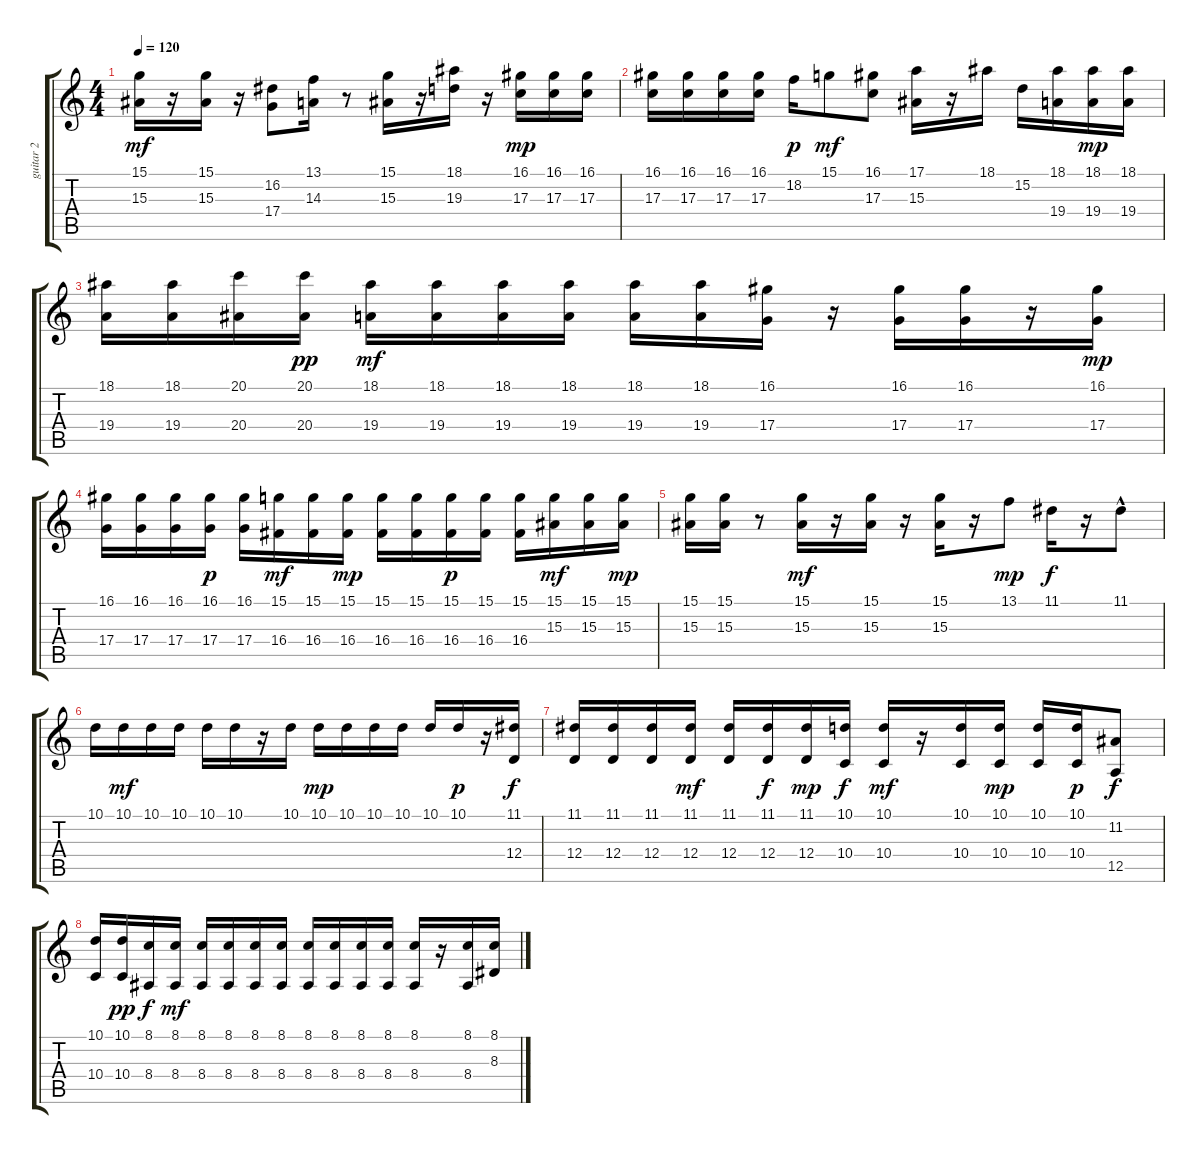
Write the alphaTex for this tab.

\track ("guitar 2" "guitar 2") {instrument acousticgrandpiano}
\staff {score tabs}
\tuning (E4 B3 G3 D3 A2 E2) {hide}
\ts (4 4)
\tempo 120
\clef g2
\ks c
(15.1 15.3).16{dy mf} r.16 (15.1 15.3).16 r.16 (16.2 17.4).8 (13.1 14.3).16 r.8 (15.1 15.3).16 r.16 (18.1 19.3).16 r.16 (16.1 17.3).16{dy mp} (16.1 17.3).16 (16.1 17.3).16 |
(16.1 17.3).16 (16.1 17.3).16 (16.1 17.3).16 (16.1 17.3).16 18.2.16{dy p} 15.1.8{dy mf} (16.1 17.3).8 (17.1 15.3).16 r.16 18.1.16 15.2.16 (18.1 19.4).16 (18.1 19.4).16{dy mp} (18.1 19.4).16 |
(18.1 19.4).16 (18.1 19.4).16 (20.1 20.4).16 (20.1 20.4).16{dy pp} (18.1 19.4).16{dy mf} (18.1 19.4).16 (18.1 19.4).16 (18.1 19.4).16 (18.1 19.4).16 (18.1 19.4).16 (16.1 17.4).16 r.16 (16.1 17.4).16 (16.1 17.4).16 r.16 (16.1 17.4).16{dy mp} |
(16.1 17.4).16 (16.1 17.4).16 (16.1 17.4).16 (16.1 17.4).16{dy p} (16.1 17.4).16 (15.1 16.4).16{dy mf} (15.1 16.4).16 (15.1 16.4).16{dy mp} (15.1 16.4).16 (15.1 16.4).16 (15.1 16.4).16{dy p} (15.1 16.4).16 (15.1 16.4).16 (15.1 15.3).16{dy mf} (15.1 15.3).16 (15.1 15.3).16{dy mp} |
(15.1 15.3).16 (15.1 15.3).16 r.8 (15.1 15.3).16{dy mf} r.16 (15.1 15.3).16 r.16 (15.1 15.3).16 r.16 13.1.8{dy mp} 11.1.16{dy f} r.16 11.1{hac}.8 |
10.1.16 10.1.16{dy mf} 10.1.16 10.1.16 10.1.16 10.1.16 r.16 10.1.16 10.1.16{dy mp} 10.1.16 10.1.16 10.1.16 10.1.16 10.1.16{dy p} r.16 (11.1 12.4).16{dy f} |
(11.1 12.4).16 (11.1 12.4).16 (11.1 12.4).16 (11.1 12.4).16{dy mf} (11.1 12.4).16 (11.1 12.4).16{dy f} (11.1 12.4).16{dy mp} (10.1 10.4).16{dy f} (10.1 10.4).16{dy mf} r.16 (10.1 10.4).16 (10.1 10.4).16{dy mp} (10.1 10.4).16 (10.1 10.4).16{dy p} (11.2 12.5).8{dy f} |
(10.1 10.4).16 (10.1 10.4).16{dy pp} (8.1 8.4).16{dy f} (8.1 8.4).16{dy mf} (8.1 8.4).16 (8.1 8.4).16 (8.1 8.4).16 (8.1 8.4).16 (8.1 8.4).16 (8.1 8.4).16 (8.1 8.4).16 (8.1 8.4).16 (8.1 8.4).16 r.16 (8.1 8.4).16 (8.1 8.3).16
